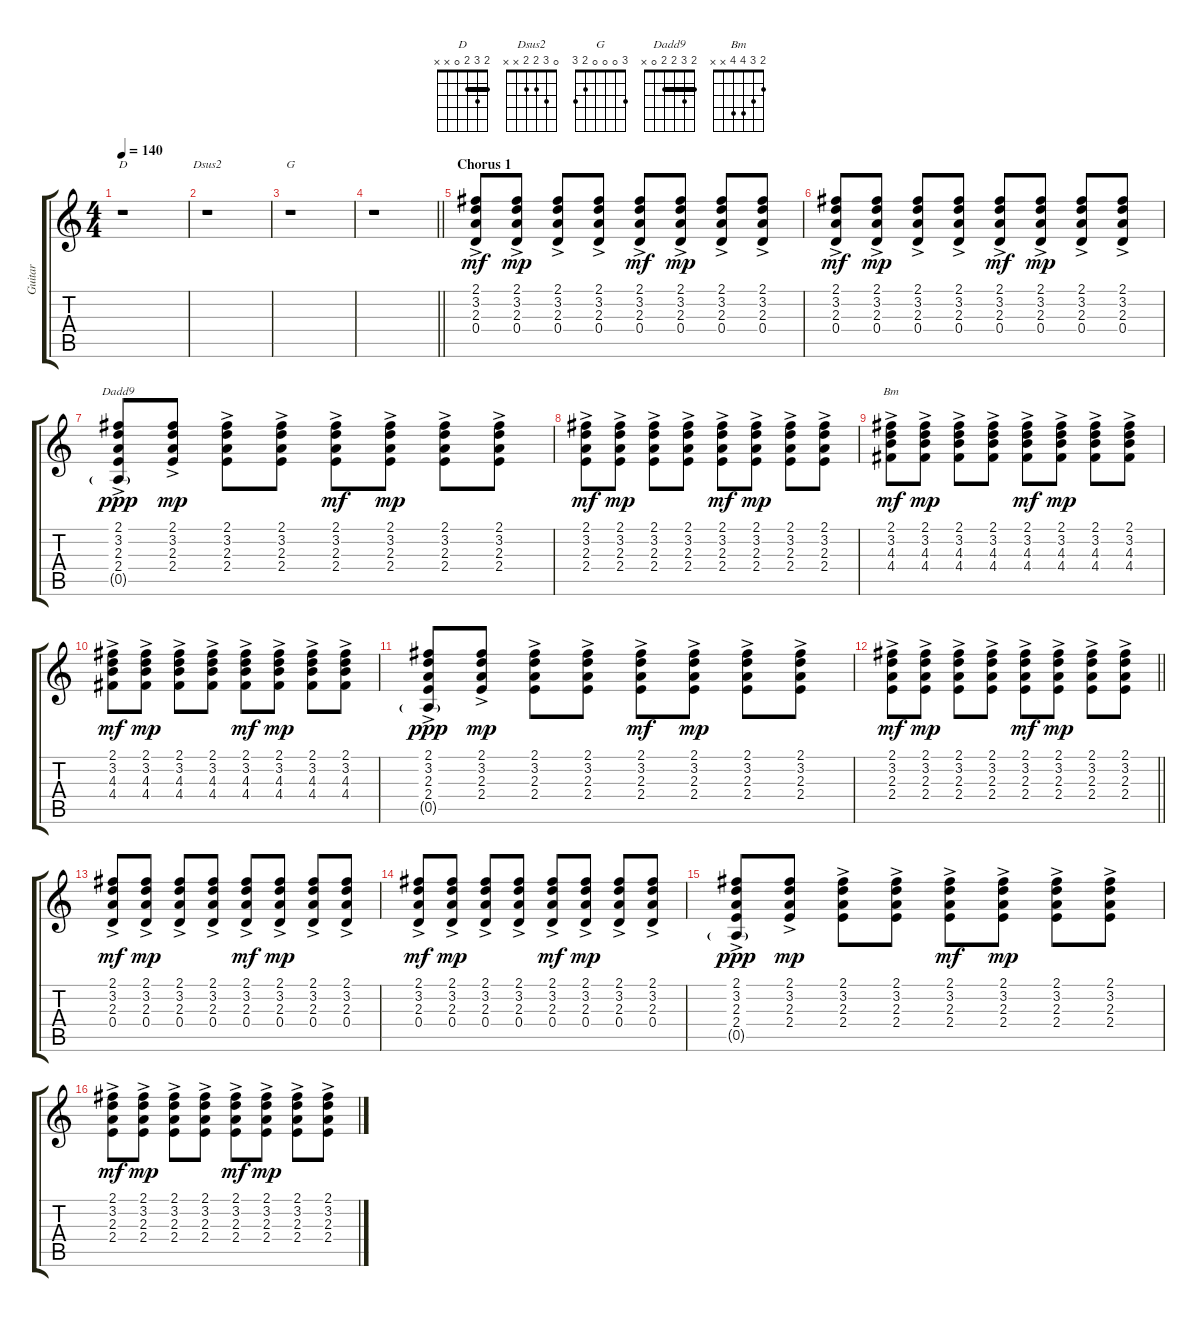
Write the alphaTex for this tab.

\track ("Guitar" "Guitar") {instrument distortionguitar}
\staff {score tabs}
\tuning (E4 B3 G3 D3 A2 E2) {hide}
\chord ("D" 2 3 2 0 x x) {barre 2}
\chord ("Dsus2" 0 3 2 2 x x)
\chord ("G" 3 0 0 0 2 3)
\chord ("Dadd9" 2 3 2 2 0 x) {barre 2}
\chord ("Bm" 2 3 4 4 x x)
\ts (4 4)
\tempo 140
\clef g2
\ks c
r.1{ch "D" dy mf} |
r.1{ch "Dsus2"} |
r.1{ch "G"} |
\barLineRight lightlight
r.1 |
\section ("" "Chorus 1")
(2.1{ac} 3.2{ac} 2.3{ac} 0.4{ac}).8 (2.1{ac} 3.2{ac} 2.3{ac} 0.4{ac}).8{dy mp} (2.1{ac} 3.2{ac} 2.3{ac} 0.4{ac}).8 (2.1{ac} 3.2{ac} 2.3{ac} 0.4{ac}).8 (2.1{ac} 3.2{ac} 2.3{ac} 0.4{ac}).8{dy mf} (2.1{ac} 3.2{ac} 2.3{ac} 0.4{ac}).8{dy mp} (2.1{ac} 3.2{ac} 2.3{ac} 0.4{ac}).8 (2.1{ac} 3.2{ac} 2.3{ac} 0.4{ac}).8 |
(2.1{ac} 3.2{ac} 2.3{ac} 0.4{ac}).8{dy mf} (2.1{ac} 3.2{ac} 2.3{ac} 0.4{ac}).8{dy mp} (2.1{ac} 3.2{ac} 2.3{ac} 0.4{ac}).8 (2.1{ac} 3.2{ac} 2.3{ac} 0.4{ac}).8 (2.1{ac} 3.2{ac} 2.3{ac} 0.4{ac}).8{dy mf} (2.1{ac} 3.2{ac} 2.3{ac} 0.4{ac}).8{dy mp} (2.1{ac} 3.2{ac} 2.3{ac} 0.4{ac}).8 (2.1{ac} 3.2{ac} 2.3{ac} 0.4{ac}).8 |
(2.1{ac} 3.2{ac} 2.3{ac} 2.4{ac} 0.5{g}).8{ch "Dadd9" dy ppp} (2.1{ac} 3.2{ac} 2.3{ac} 2.4{ac}).8{dy mp} (2.1{ac} 3.2{ac} 2.3{ac} 2.4{ac}).8 (2.1{ac} 3.2{ac} 2.3{ac} 2.4{ac}).8 (2.1{ac} 3.2{ac} 2.3{ac} 2.4{ac}).8{dy mf} (2.1{ac} 3.2{ac} 2.3{ac} 2.4{ac}).8{dy mp} (2.1{ac} 3.2{ac} 2.3{ac} 2.4{ac}).8 (2.1{ac} 3.2{ac} 2.3{ac} 2.4{ac}).8 |
(2.1{ac} 3.2{ac} 2.3{ac} 2.4{ac}).8{dy mf} (2.1{ac} 3.2{ac} 2.3{ac} 2.4{ac}).8{dy mp} (2.1{ac} 3.2{ac} 2.3{ac} 2.4{ac}).8 (2.1{ac} 3.2{ac} 2.3{ac} 2.4{ac}).8 (2.1{ac} 3.2{ac} 2.3{ac} 2.4{ac}).8{dy mf} (2.1{ac} 3.2{ac} 2.3{ac} 2.4{ac}).8{dy mp} (2.1{ac} 3.2{ac} 2.3{ac} 2.4{ac}).8 (2.1{ac} 3.2{ac} 2.3{ac} 2.4{ac}).8 |
(2.1{ac} 3.2{ac} 4.3{ac} 4.4{ac}).8{ch "Bm" dy mf} (2.1{ac} 3.2{ac} 4.3{ac} 4.4{ac}).8{dy mp} (2.1{ac} 3.2{ac} 4.3{ac} 4.4{ac}).8 (2.1{ac} 3.2{ac} 4.3{ac} 4.4{ac}).8 (2.1{ac} 3.2{ac} 4.3{ac} 4.4{ac}).8{dy mf} (2.1{ac} 3.2{ac} 4.3{ac} 4.4{ac}).8{dy mp} (2.1{ac} 3.2{ac} 4.3{ac} 4.4{ac}).8 (2.1{ac} 3.2{ac} 4.3{ac} 4.4{ac}).8 |
(2.1{ac} 3.2{ac} 4.3{ac} 4.4{ac}).8{dy mf} (2.1{ac} 3.2{ac} 4.3{ac} 4.4{ac}).8{dy mp} (2.1{ac} 3.2{ac} 4.3{ac} 4.4{ac}).8 (2.1{ac} 3.2{ac} 4.3{ac} 4.4{ac}).8 (2.1{ac} 3.2{ac} 4.3{ac} 4.4{ac}).8{dy mf} (2.1{ac} 3.2{ac} 4.3{ac} 4.4{ac}).8{dy mp} (2.1{ac} 3.2{ac} 4.3{ac} 4.4{ac}).8 (2.1{ac} 3.2{ac} 4.3{ac} 4.4{ac}).8 |
(2.1{ac} 3.2{ac} 2.3{ac} 2.4{ac} 0.5{g}).8{dy ppp} (2.1{ac} 3.2{ac} 2.3{ac} 2.4{ac}).8{dy mp} (2.1{ac} 3.2{ac} 2.3{ac} 2.4{ac}).8 (2.1{ac} 3.2{ac} 2.3{ac} 2.4{ac}).8 (2.1{ac} 3.2{ac} 2.3{ac} 2.4{ac}).8{dy mf} (2.1{ac} 3.2{ac} 2.3{ac} 2.4{ac}).8{dy mp} (2.1{ac} 3.2{ac} 2.3{ac} 2.4{ac}).8 (2.1{ac} 3.2{ac} 2.3{ac} 2.4{ac}).8 |
\barLineRight lightlight
(2.1{ac} 3.2{ac} 2.3{ac} 2.4{ac}).8{dy mf} (2.1{ac} 3.2{ac} 2.3{ac} 2.4{ac}).8{dy mp} (2.1{ac} 3.2{ac} 2.3{ac} 2.4{ac}).8 (2.1{ac} 3.2{ac} 2.3{ac} 2.4{ac}).8 (2.1{ac} 3.2{ac} 2.3{ac} 2.4{ac}).8{dy mf} (2.1{ac} 3.2{ac} 2.3{ac} 2.4{ac}).8{dy mp} (2.1{ac} 3.2{ac} 2.3{ac} 2.4{ac}).8 (2.1{ac} 3.2{ac} 2.3{ac} 2.4{ac}).8 |
(2.1{ac} 3.2{ac} 2.3{ac} 0.4{ac}).8{dy mf} (2.1{ac} 3.2{ac} 2.3{ac} 0.4{ac}).8{dy mp} (2.1{ac} 3.2{ac} 2.3{ac} 0.4{ac}).8 (2.1{ac} 3.2{ac} 2.3{ac} 0.4{ac}).8 (2.1{ac} 3.2{ac} 2.3{ac} 0.4{ac}).8{dy mf} (2.1{ac} 3.2{ac} 2.3{ac} 0.4{ac}).8{dy mp} (2.1{ac} 3.2{ac} 2.3{ac} 0.4{ac}).8 (2.1{ac} 3.2{ac} 2.3{ac} 0.4{ac}).8 |
(2.1{ac} 3.2{ac} 2.3{ac} 0.4{ac}).8{dy mf} (2.1{ac} 3.2{ac} 2.3{ac} 0.4{ac}).8{dy mp} (2.1{ac} 3.2{ac} 2.3{ac} 0.4{ac}).8 (2.1{ac} 3.2{ac} 2.3{ac} 0.4{ac}).8 (2.1{ac} 3.2{ac} 2.3{ac} 0.4{ac}).8{dy mf} (2.1{ac} 3.2{ac} 2.3{ac} 0.4{ac}).8{dy mp} (2.1{ac} 3.2{ac} 2.3{ac} 0.4{ac}).8 (2.1{ac} 3.2{ac} 2.3{ac} 0.4{ac}).8 |
(2.1{ac} 3.2{ac} 2.3{ac} 2.4{ac} 0.5{g}).8{dy ppp} (2.1{ac} 3.2{ac} 2.3{ac} 2.4{ac}).8{dy mp} (2.1{ac} 3.2{ac} 2.3{ac} 2.4{ac}).8 (2.1{ac} 3.2{ac} 2.3{ac} 2.4{ac}).8 (2.1{ac} 3.2{ac} 2.3{ac} 2.4{ac}).8{dy mf} (2.1{ac} 3.2{ac} 2.3{ac} 2.4{ac}).8{dy mp} (2.1{ac} 3.2{ac} 2.3{ac} 2.4{ac}).8 (2.1{ac} 3.2{ac} 2.3{ac} 2.4{ac}).8 |
(2.1{ac} 3.2{ac} 2.3{ac} 2.4{ac}).8{dy mf} (2.1{ac} 3.2{ac} 2.3{ac} 2.4{ac}).8{dy mp} (2.1{ac} 3.2{ac} 2.3{ac} 2.4{ac}).8 (2.1{ac} 3.2{ac} 2.3{ac} 2.4{ac}).8 (2.1{ac} 3.2{ac} 2.3{ac} 2.4{ac}).8{dy mf} (2.1{ac} 3.2{ac} 2.3{ac} 2.4{ac}).8{dy mp} (2.1{ac} 3.2{ac} 2.3{ac} 2.4{ac}).8 (2.1{ac} 3.2{ac} 2.3{ac} 2.4{ac}).8
